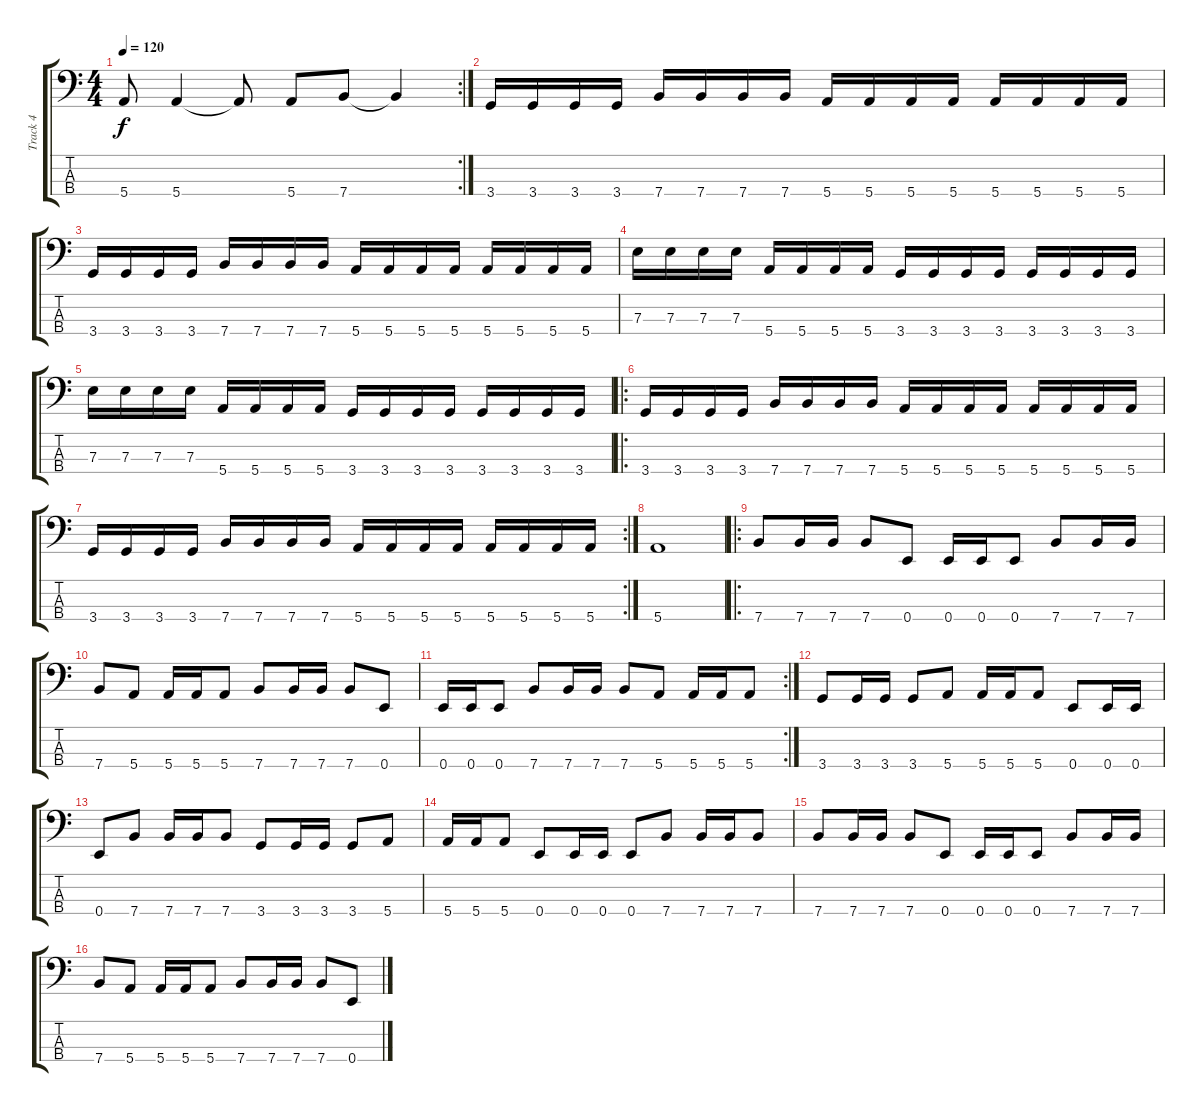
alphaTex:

\track ("Track 4" "Track 4") {instrument electricbassfinger}
\staff {score tabs}
\tuning (G2 D2 A1 E1) {hide}
\rc 2
\ts (4 4)
\tempo 120
\clef f4
\ks c
5.4{t}.8{dy f} 5.4.4 5.4{t}.8 5.4.8 7.4.8 7.4{t}.4 |
3.4.16 3.4.16 3.4.16 3.4.16 7.4.16 7.4.16 7.4.16 7.4.16 5.4.16 5.4.16 5.4.16 5.4.16 5.4.16 5.4.16 5.4.16 5.4.16 |
3.4.16 3.4.16 3.4.16 3.4.16 7.4.16 7.4.16 7.4.16 7.4.16 5.4.16 5.4.16 5.4.16 5.4.16 5.4.16 5.4.16 5.4.16 5.4.16 |
7.3.16 7.3.16 7.3.16 7.3.16 5.4.16 5.4.16 5.4.16 5.4.16 3.4.16 3.4.16 3.4.16 3.4.16 3.4.16 3.4.16 3.4.16 3.4.16 |
7.3.16 7.3.16 7.3.16 7.3.16 5.4.16 5.4.16 5.4.16 5.4.16 3.4.16 3.4.16 3.4.16 3.4.16 3.4.16 3.4.16 3.4.16 3.4.16 |
\ro
3.4.16 3.4.16 3.4.16 3.4.16 7.4.16 7.4.16 7.4.16 7.4.16 5.4.16 5.4.16 5.4.16 5.4.16 5.4.16 5.4.16 5.4.16 5.4.16 |
\rc 2
3.4.16 3.4.16 3.4.16 3.4.16 7.4.16 7.4.16 7.4.16 7.4.16 5.4.16 5.4.16 5.4.16 5.4.16 5.4.16 5.4.16 5.4.16 5.4.16 |
5.4.1 |
\ro
7.4.8 7.4.16 7.4.16 7.4.8 0.4.8 0.4.16 0.4.16 0.4.8 7.4.8 7.4.16 7.4.16 |
7.4.8 5.4.8 5.4.16 5.4.16 5.4.8 7.4.8 7.4.16 7.4.16 7.4.8 0.4.8 |
\rc 2
0.4.16 0.4.16 0.4.8 7.4.8 7.4.16 7.4.16 7.4.8 5.4.8 5.4.16 5.4.16 5.4.8 |
3.4.8 3.4.16 3.4.16 3.4.8 5.4.8 5.4.16 5.4.16 5.4.8 0.4.8 0.4.16 0.4.16 |
0.4.8 7.4.8 7.4.16 7.4.16 7.4.8 3.4.8 3.4.16 3.4.16 3.4.8 5.4.8 |
5.4.16 5.4.16 5.4.8 0.4.8 0.4.16 0.4.16 0.4.8 7.4.8 7.4.16 7.4.16 7.4.8 |
7.4.8 7.4.16 7.4.16 7.4.8 0.4.8 0.4.16 0.4.16 0.4.8 7.4.8 7.4.16 7.4.16 |
7.4.8 5.4.8 5.4.16 5.4.16 5.4.8 7.4.8 7.4.16 7.4.16 7.4.8 0.4.8
